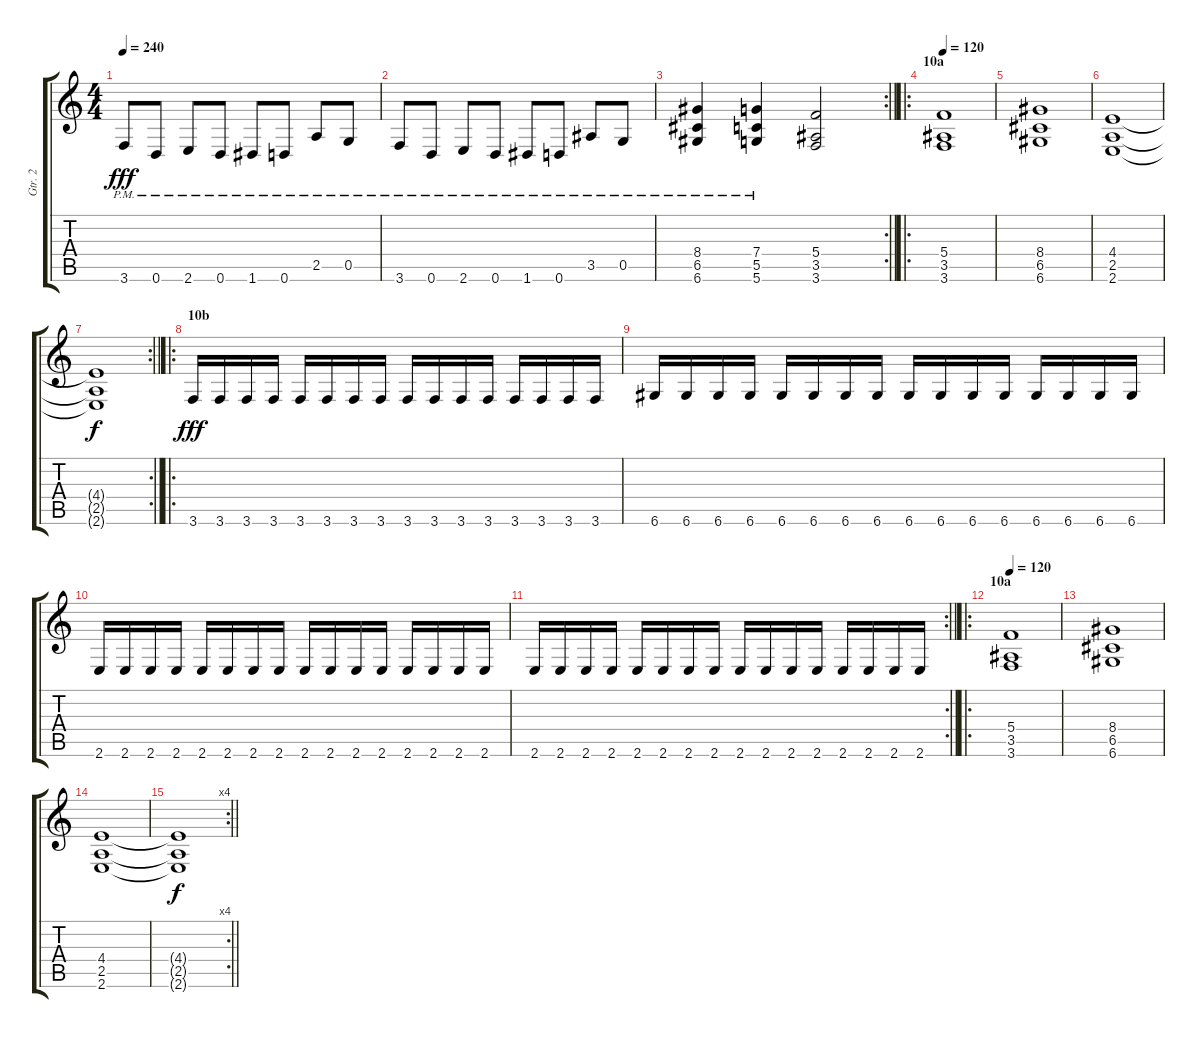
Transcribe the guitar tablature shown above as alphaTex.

\track ("Gtr. 2" "Gtr. 2") {instrument distortionguitar}
\staff {score tabs}
\tuning (D4 A3 F3 C3 G2 D2) {hide}
\ts (4 4)
\tempo 240
\clef g2
\ks c
3.6{pm}.8{dy fff} 0.6{pm}.8 2.6{pm}.8 0.6{pm}.8 1.6{pm}.8 0.6{pm}.8 2.5{pm}.8 0.5{pm}.8 |
3.6{pm}.8 0.6{pm}.8 2.6{pm}.8 0.6{pm}.8 1.6{pm}.8 0.6{pm}.8 3.5{pm}.8 0.5{pm}.8 |
\rc 2
\barLineRight lightlight
(8.4{pm} 6.5{pm} 6.6{pm}).4 (7.4{pm} 5.5{pm} 5.6{pm}).4 (5.4 3.5 3.6).2 |
\ro
\section ("" "10a")
\tempo 120
(5.4 3.5 3.6).1 |
(8.4 6.5 6.6).1 |
(4.4 2.5 2.6).1 |
\rc 2
\barLineRight lightlight
(4.4{t} 2.5{t} 2.6{t}).1{dy f} |
\ro
\section ("" "10b")
3.6.16{dy fff} 3.6.16 3.6.16 3.6.16 3.6.16 3.6.16 3.6.16 3.6.16 3.6.16 3.6.16 3.6.16 3.6.16 3.6.16 3.6.16 3.6.16 3.6.16 |
6.6.16 6.6.16 6.6.16 6.6.16 6.6.16 6.6.16 6.6.16 6.6.16 6.6.16 6.6.16 6.6.16 6.6.16 6.6.16 6.6.16 6.6.16 6.6.16 |
2.6.16 2.6.16 2.6.16 2.6.16 2.6.16 2.6.16 2.6.16 2.6.16 2.6.16 2.6.16 2.6.16 2.6.16 2.6.16 2.6.16 2.6.16 2.6.16 |
\rc 2
\barLineRight lightlight
2.6.16 2.6.16 2.6.16 2.6.16 2.6.16 2.6.16 2.6.16 2.6.16 2.6.16 2.6.16 2.6.16 2.6.16 2.6.16 2.6.16 2.6.16 2.6.16 |
\ro
\section ("" "10a")
\tempo 120
(5.4 3.5 3.6).1 |
(8.4 6.5 6.6).1 |
(4.4 2.5 2.6).1 |
\rc 4
\barLineRight lightlight
(4.4{t} 2.5{t} 2.6{t}).1{dy f}
